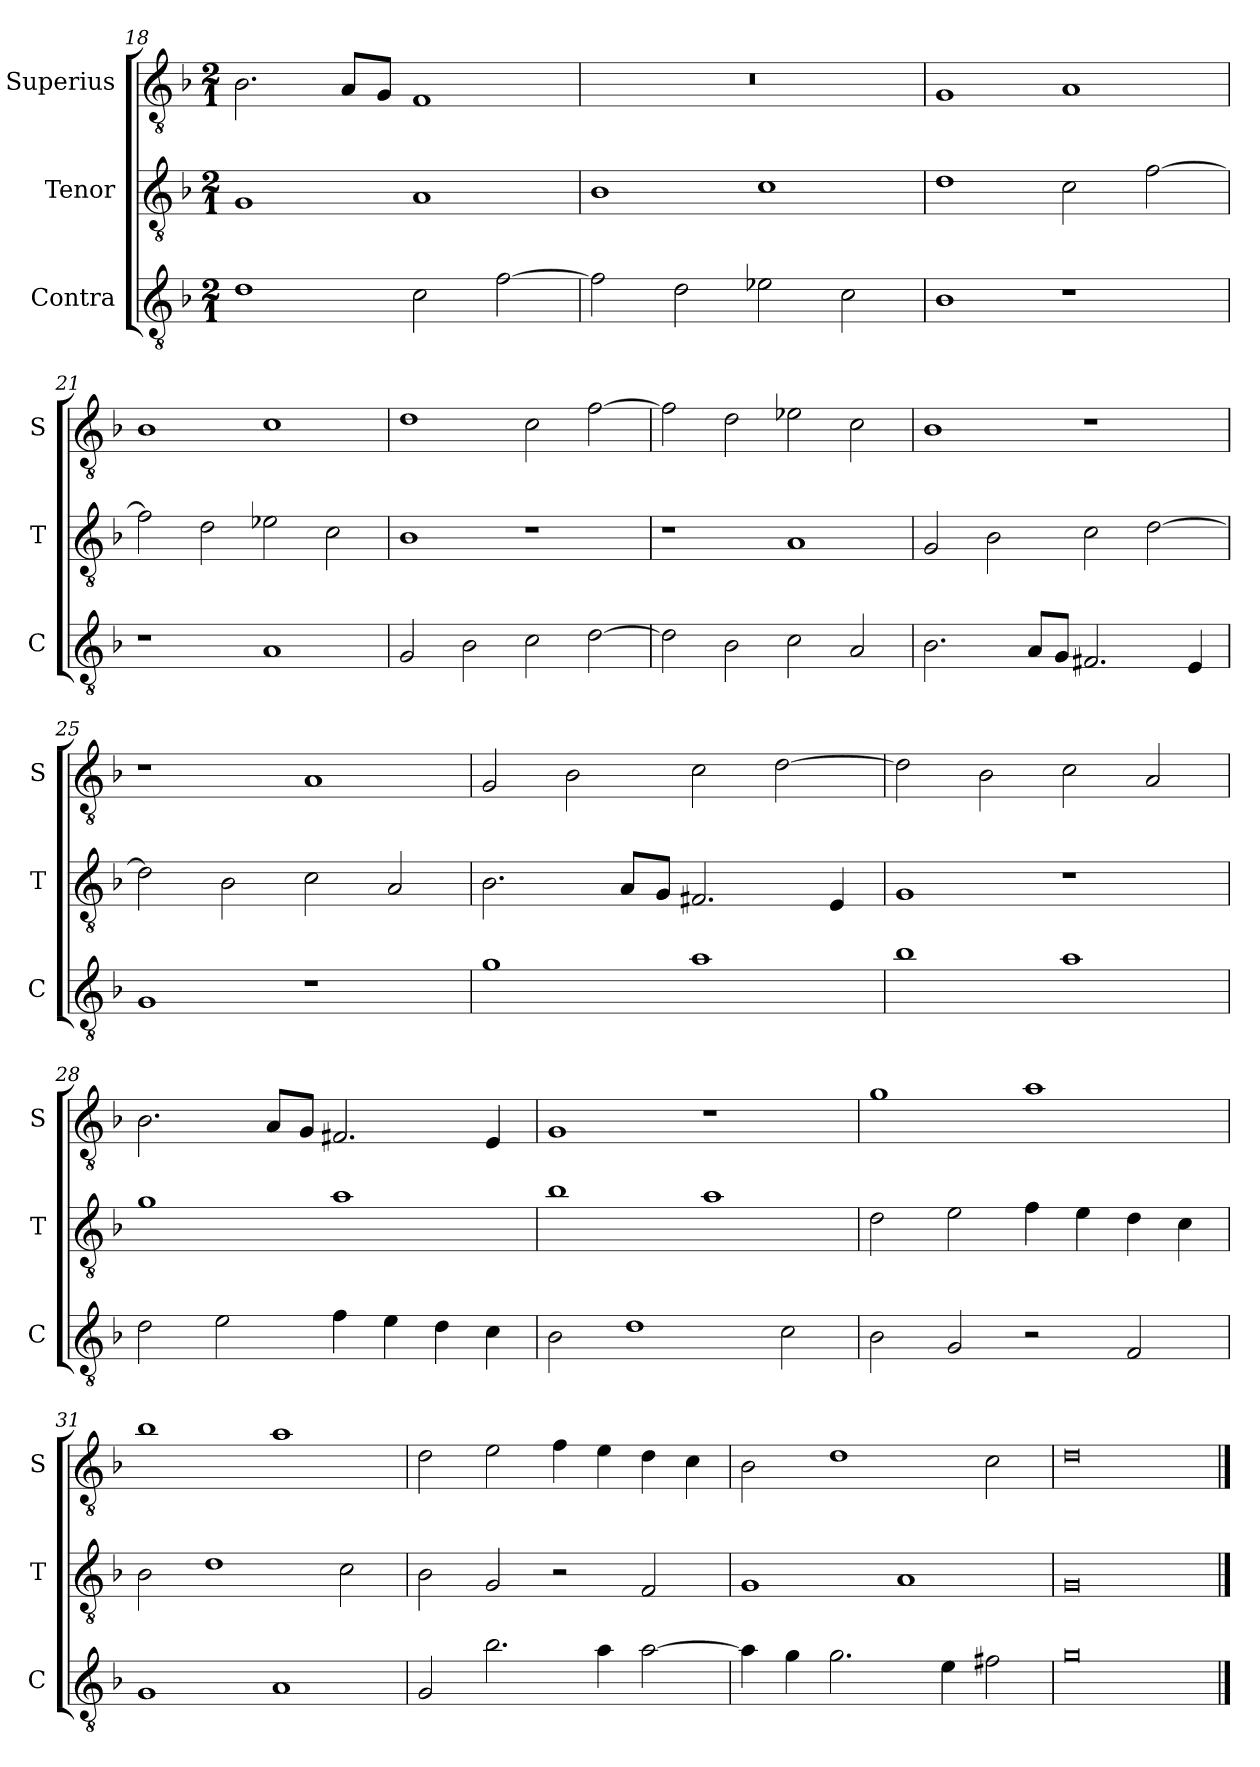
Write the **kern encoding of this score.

**kern	**kern	**kern
*part3	*part2	*part1
*staff3	*staff2	*staff1
*I"Contra	*I"Tenor	*I"Superius
*I'C	*I'T	*I'S
*clefGv2	*clefGv2	*clefGv2
*k[b-]	*k[b-]	*k[b-]
*M2/1	*M2/1	*M2/1
=18	=18	=18
1d	1G	2.B-\
.	.	8A/L
.	.	8G/J
2c\	1A	1F
[2f\	.	.
=19	=19	=19
2f\]	1B-	0r
2d\	.	.
2e-X\	1c	.
2c\	.	.
=20	=20	=20
1B-	1d	1G
1r	2c\	1A
.	[2f\	.
=21	=21	=21
1r	2f\]	1B-
.	2d\	.
1A	2e-X\	1c
.	2c\	.
=22	=22	=22
2G/	1B-	1d
2B-\	.	.
2c\	1r	2c\
[2d\	.	[2f\
=23	=23	=23
2d\]	1r	2f\]
2B-\	.	2d\
2c\	1A	2e-X\
2A/	.	2c\
=24	=24	=24
2.B-\	2G/	1B-
.	2B-\	.
8A/L	.	.
8G/J	.	.
2.F#X/	2c\	1r
.	[2d\	.
4E/	.	.
=25	=25	=25
1G	2d\]	1r
.	2B-\	.
1r	2c\	1A
.	2A/	.
=26	=26	=26
1g	2.B-\	2G/
.	.	2B-\
.	8A/L	.
.	8G/J	.
1a	2.F#X/	2c\
.	.	[2d\
.	4E/	.
=27	=27	=27
1b-	1G	2d\]
.	.	2B-\
1a	1r	2c\
.	.	2A/
=28	=28	=28
2d\	1g	2.B-\
2e\	.	.
.	.	8A/L
.	.	8G/J
4f\	1a	2.F#X/
4e\	.	.
4d\	.	.
4c\	.	4E/
=29	=29	=29
2B-\	1b-	1G
1d	.	.
.	1a	1r
2c\	.	.
=30	=30	=30
2B-\	2d\	1g
2G/	2e\	.
2r	4f\	1a
.	4e\	.
2F/	4d\	.
.	4c\	.
=31	=31	=31
1G	2B-\	1b-
.	1d	.
1A	.	1a
.	2c\	.
=32	=32	=32
2G/	2B-\	2d\
2.b-\	2G/	2e\
.	2r	4f\
4a\	.	4e\
[2a\	2F/	4d\
.	.	4c\
=33	=33	=33
4a\]	1G	2B-\
4g\	.	.
2.g\	.	1d
.	1A	.
4e\	.	.
2f#X\	.	2c\
=34	=34	=34
0g	0G	0d
==	==	==
*-	*-	*-
